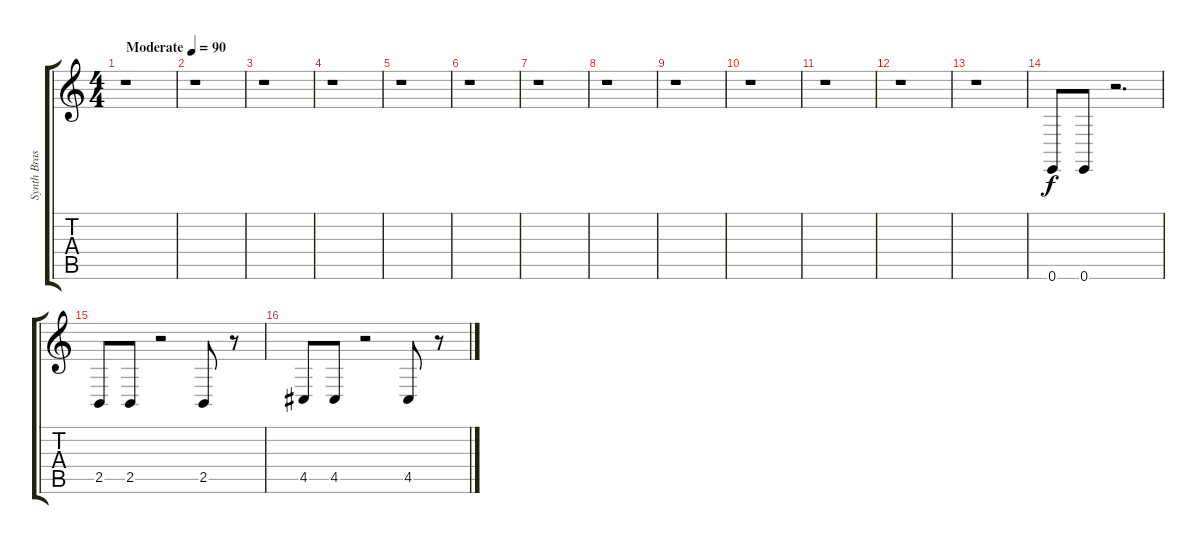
\track ("Synth Brass" "Synth Bras") {instrument synthbrass1}
\staff {score tabs}
\tuning (E4 B3 G3 D3 A2 E2) {hide}
\ts (4 4)
\tempo (90 "Moderate")
\clef g2
\ks c
r.1{dy f instrument synthbrass1} |
r.1 |
r.1 |
r.1 |
r.1 |
r.1 |
r.1 |
r.1 |
r.1 |
r.1 |
r.1 |
r.1 |
r.1 |
0.6.8 0.6.8 r.2{d} |
2.5.8 2.5.8 r.2 2.5.8 r.8 |
4.5.8 4.5.8 r.2 4.5.8 r.8
